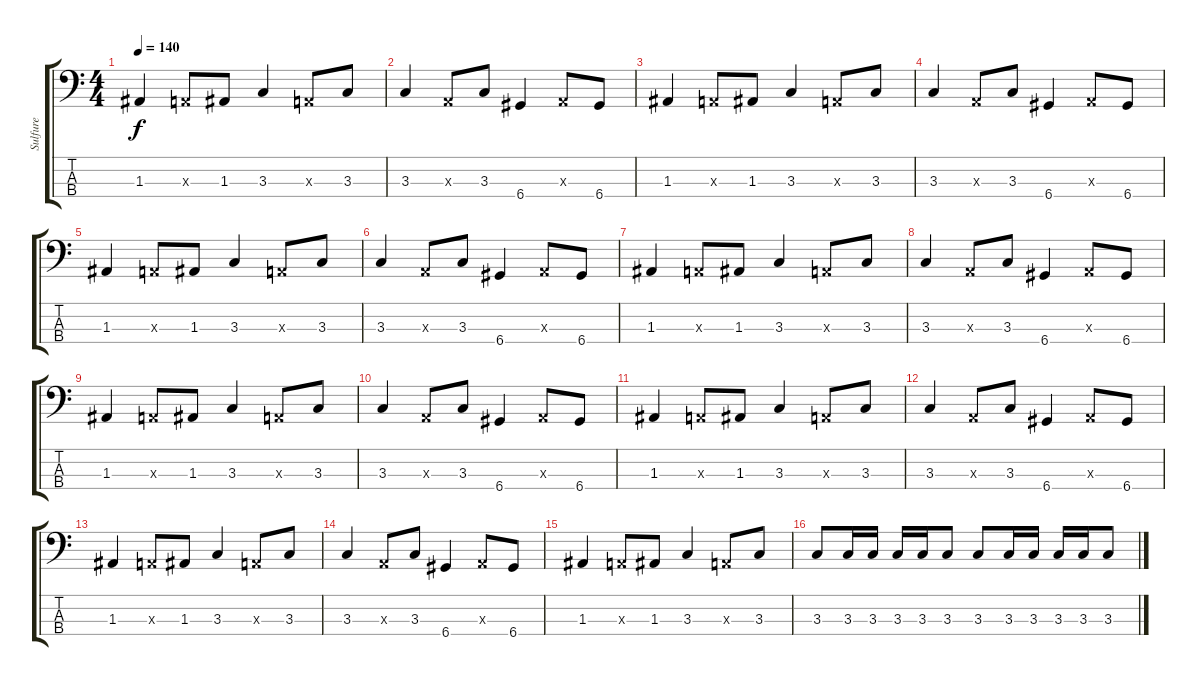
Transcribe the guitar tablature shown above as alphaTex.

\track ("Sulfure" "Sulfure") {instrument electricbasspick}
\staff {score tabs}
\tuning (G2 D2 A1 D1) {hide}
\ts (4 4)
\tempo 140
\clef f4
\ks c
1.3.4{dy f} 0.3{x}.8 1.3.8 3.3.4 0.3{x}.8 3.3.8 |
3.3.4 0.3{x}.8 3.3.8 6.4.4 0.3{x}.8 6.4.8 |
1.3.4 0.3{x}.8 1.3.8 3.3.4 0.3{x}.8 3.3.8 |
3.3.4 0.3{x}.8 3.3.8 6.4.4 0.3{x}.8 6.4.8 |
1.3.4 0.3{x}.8 1.3.8 3.3.4 0.3{x}.8 3.3.8 |
3.3.4 0.3{x}.8 3.3.8 6.4.4 0.3{x}.8 6.4.8 |
1.3.4 0.3{x}.8 1.3.8 3.3.4 0.3{x}.8 3.3.8 |
3.3.4 0.3{x}.8 3.3.8 6.4.4 0.3{x}.8 6.4.8 |
1.3.4 0.3{x}.8 1.3.8 3.3.4 0.3{x}.8 3.3.8 |
3.3.4 0.3{x}.8 3.3.8 6.4.4 0.3{x}.8 6.4.8 |
1.3.4 0.3{x}.8 1.3.8 3.3.4 0.3{x}.8 3.3.8 |
3.3.4 0.3{x}.8 3.3.8 6.4.4 0.3{x}.8 6.4.8 |
1.3.4 0.3{x}.8 1.3.8 3.3.4 0.3{x}.8 3.3.8 |
3.3.4 0.3{x}.8 3.3.8 6.4.4 0.3{x}.8 6.4.8 |
1.3.4 0.3{x}.8 1.3.8 3.3.4 0.3{x}.8 3.3.8 |
3.3.8 3.3.16 3.3.16 3.3.16 3.3.16 3.3.8 3.3.8 3.3.16 3.3.16 3.3.16 3.3.16 3.3.8
